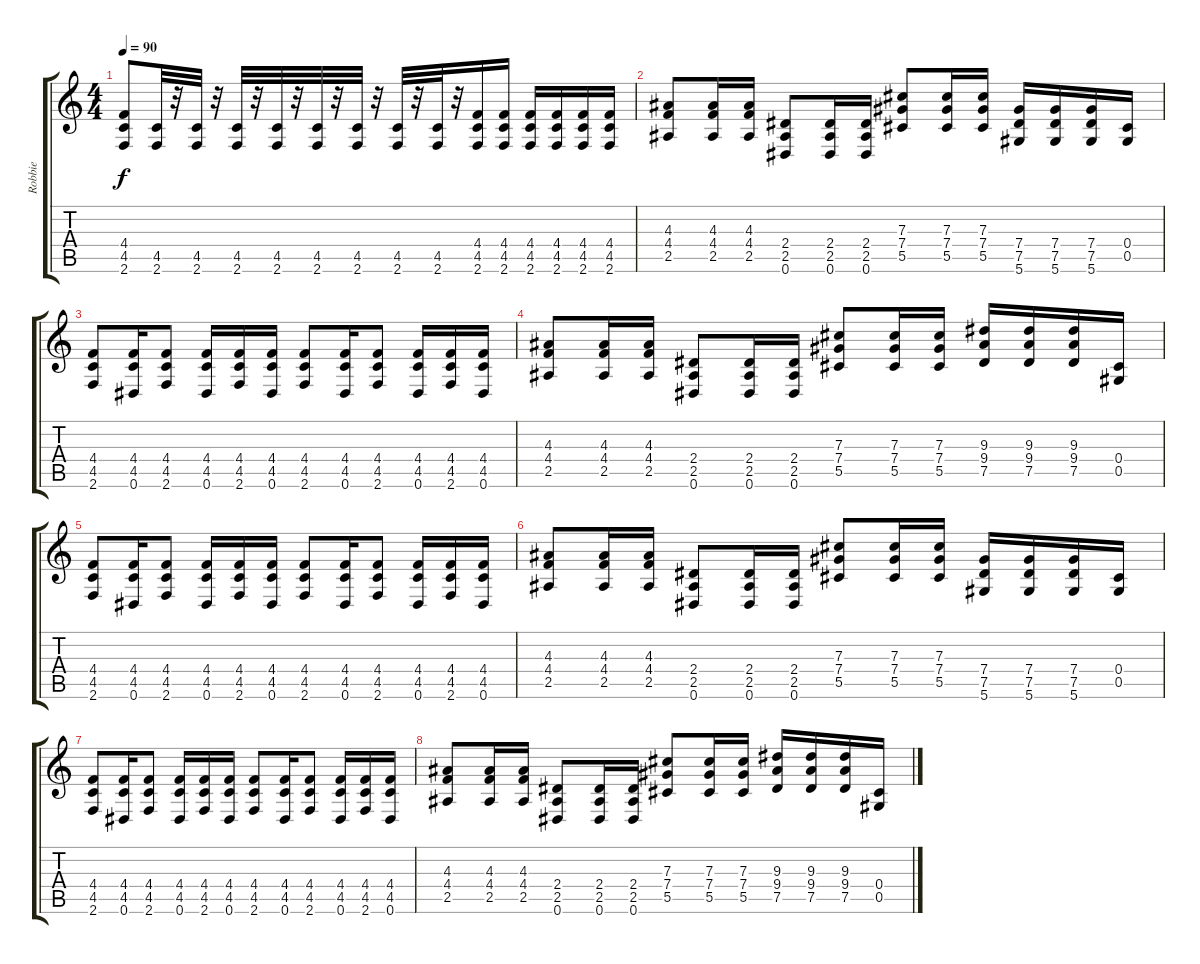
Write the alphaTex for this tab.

\track ("Robbie" "Robbie") {instrument distortionguitar}
\staff {score tabs}
\tuning (Eb4 Bb3 Gb3 Db3 Ab2 Eb2) {hide}
\ts (4 4)
\tempo 90
\clef g2
\ks c
(4.4 4.5 2.6).8{dy f} (4.5 2.6).32 r.32 (4.5 2.6).32 r.32 (4.5 2.6).32 r.32 (4.5 2.6).32 r.32 (4.5 2.6).32 r.32 (4.5 2.6).32 r.32 (4.5 2.6).32 r.32 (4.5 2.6).32 r.32 (4.4 4.5 2.6).16 (4.4 4.5 2.6).16 (4.4 4.5 2.6).16 (4.4 4.5 2.6).16 (4.4 4.5 2.6).16 (4.4 4.5 2.6).16 |
(4.3 4.4 2.5).8 (4.3 4.4 2.5).16 (4.3 4.4 2.5).16 (2.4 2.5 0.6).8 (2.4 2.5 0.6).16 (2.4 2.5 0.6).16 (7.3 7.4 5.5).8 (7.3 7.4 5.5).16 (7.3 7.4 5.5).16 (7.4 7.5 5.6).16 (7.4 7.5 5.6).16 (7.4 7.5 5.6).16 (0.4 0.5).16 |
(4.4 4.5 2.6).8 (4.4 4.5 0.6).16 (4.4 4.5 2.6).8 (4.4 4.5 0.6).16 (4.4 4.5 2.6).16 (4.4 4.5 0.6).16 (4.4 4.5 2.6).8 (4.4 4.5 0.6).16 (4.4 4.5 2.6).8 (4.4 4.5 0.6).16 (4.4 4.5 2.6).16 (4.4 4.5 0.6).16 |
(4.3 4.4 2.5).8 (4.3 4.4 2.5).16 (4.3 4.4 2.5).16 (2.4 2.5 0.6).8 (2.4 2.5 0.6).16 (2.4 2.5 0.6).16 (7.3 7.4 5.5).8 (7.3 7.4 5.5).16 (7.3 7.4 5.5).16 (9.3 9.4 7.5).16 (9.3 9.4 7.5).16 (9.3 9.4 7.5).16 (0.4 0.5).16 |
(4.4 4.5 2.6).8 (4.4 4.5 0.6).16 (4.4 4.5 2.6).8 (4.4 4.5 0.6).16 (4.4 4.5 2.6).16 (4.4 4.5 0.6).16 (4.4 4.5 2.6).8 (4.4 4.5 0.6).16 (4.4 4.5 2.6).8 (4.4 4.5 0.6).16 (4.4 4.5 2.6).16 (4.4 4.5 0.6).16 |
(4.3 4.4 2.5).8 (4.3 4.4 2.5).16 (4.3 4.4 2.5).16 (2.4 2.5 0.6).8 (2.4 2.5 0.6).16 (2.4 2.5 0.6).16 (7.3 7.4 5.5).8 (7.3 7.4 5.5).16 (7.3 7.4 5.5).16 (7.4 7.5 5.6).16 (7.4 7.5 5.6).16 (7.4 7.5 5.6).16 (0.4 0.5).16 |
(4.4 4.5 2.6).8 (4.4 4.5 0.6).16 (4.4 4.5 2.6).8 (4.4 4.5 0.6).16 (4.4 4.5 2.6).16 (4.4 4.5 0.6).16 (4.4 4.5 2.6).8 (4.4 4.5 0.6).16 (4.4 4.5 2.6).8 (4.4 4.5 0.6).16 (4.4 4.5 2.6).16 (4.4 4.5 0.6).16 |
(4.3 4.4 2.5).8 (4.3 4.4 2.5).16 (4.3 4.4 2.5).16 (2.4 2.5 0.6).8 (2.4 2.5 0.6).16 (2.4 2.5 0.6).16 (7.3 7.4 5.5).8 (7.3 7.4 5.5).16 (7.3 7.4 5.5).16 (9.3 9.4 7.5).16 (9.3 9.4 7.5).16 (9.3 9.4 7.5).16 (0.4 0.5).16
